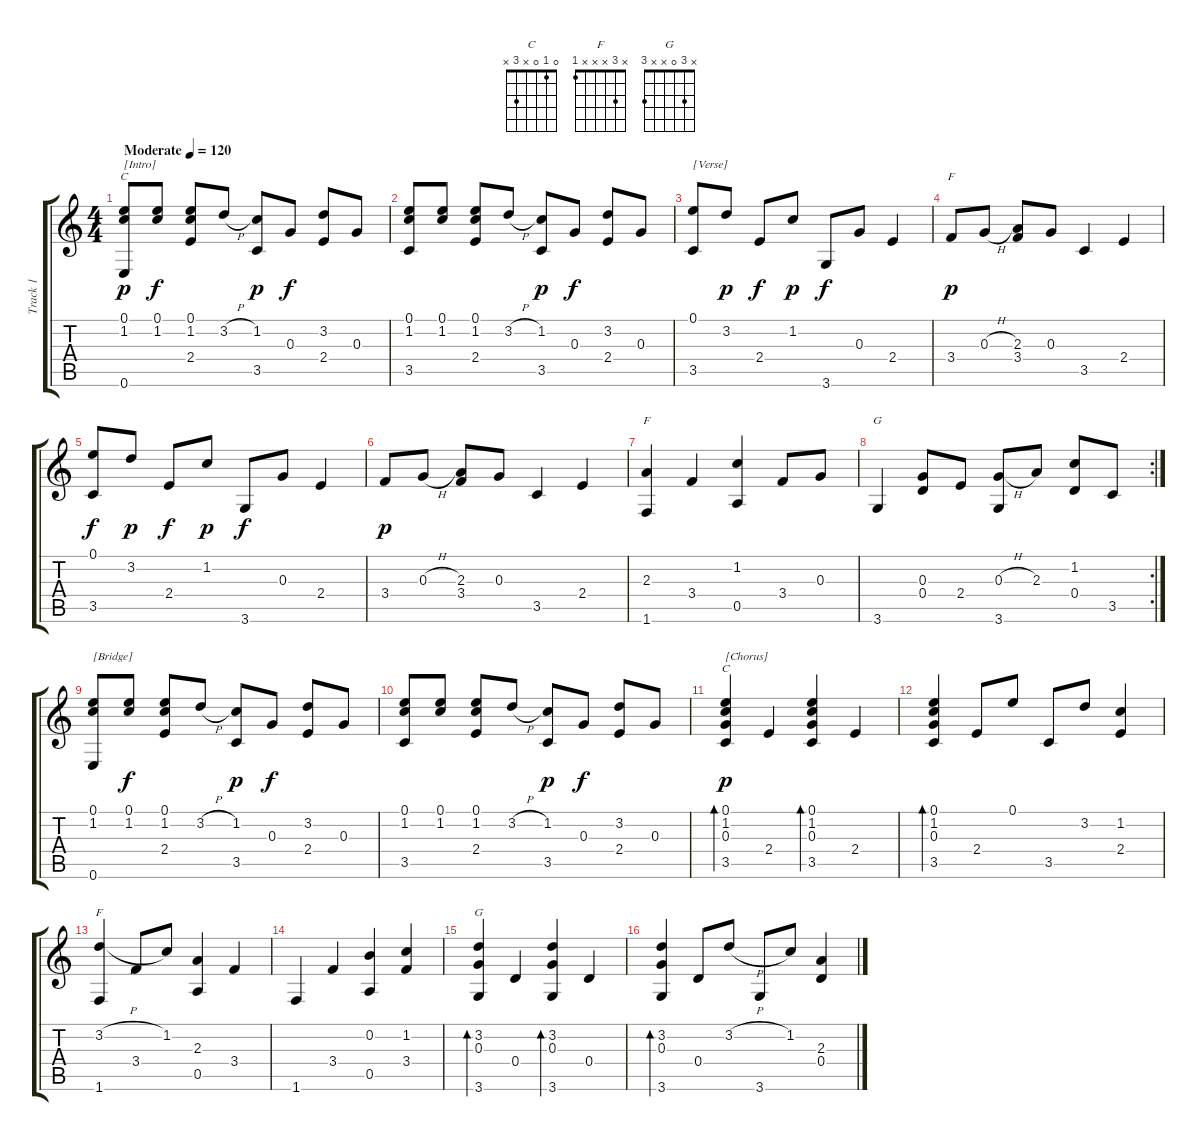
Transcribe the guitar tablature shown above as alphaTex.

\track ("Track 1" "Track 1") {instrument acousticguitarsteel}
\staff {score tabs}
\tuning (E4 B3 G3 D3 A2 E2) {hide}
\chord ("C" x x x x 3 x)
\chord ("F" x x x 3 x x)
\chord ("F" x x 2 x x 1)
\chord ("G" x x x x x 3)
\chord ("C" 0 1 0 x 3 x)
\chord ("F" x 3 x x x 1)
\chord ("G" x 3 0 x x 3)
\ts (4 4)
\tempo (120 "Moderate")
\clef g2
\ks c
(0.1 1.2 0.6).8{ch "C" txt "[Intro]" dy p instrument acousticguitarsteel} (0.1 1.2).8{dy f} (0.1 1.2 2.4).8 3.2{h}.8 (1.2 3.5).8{dy p} 0.3.8{dy f} (3.2 2.4).8 0.3.8 |
(0.1 1.2 3.5).8 (0.1 1.2).8 (0.1 1.2 2.4).8 3.2{h}.8 (1.2 3.5).8{dy p} 0.3.8{dy f} (3.2 2.4).8 0.3.8 |
(0.1 3.5).8{txt "[Verse]"} 3.2.8{dy p} 2.4.8{dy f} 1.2.8{dy p} 3.6.8{dy f} 0.3.8 2.4.4 |
3.4.8{ch "F" dy p} 0.3{h}.8 (2.3 3.4).8 0.3.8 3.5.4 2.4.4 |
(0.1 3.5).8{dy f} 3.2.8{dy p} 2.4.8{dy f} 1.2.8{dy p} 3.6.8{dy f} 0.3.8 2.4.4 |
3.4.8{dy p} 0.3{h}.8 (2.3 3.4).8 0.3.8 3.5.4 2.4.4 |
(2.3 1.6).4{ch "F"} 3.4.4 (1.2 0.5).4 3.4.8 0.3.8 |
\rc 2
3.6.4{ch "G"} (0.3 0.4).8 2.4.8 (0.3{h} 3.6).8 2.3.8 (1.2 0.4).8 3.5.8 |
(0.1 1.2 0.6).8{txt "[Bridge]"} (0.1 1.2).8{dy f} (0.1 1.2 2.4).8 3.2{h}.8 (1.2 3.5).8{dy p} 0.3.8{dy f} (3.2 2.4).8 0.3.8 |
(0.1 1.2 3.5).8 (0.1 1.2).8 (0.1 1.2 2.4).8 3.2{h}.8 (1.2 3.5).8{dy p} 0.3.8{dy f} (3.2 2.4).8 0.3.8 |
(0.1 1.2 0.3 3.5).4{bd 120 ch "C" txt "[Chorus]" dy p} 2.4.4 (0.1 1.2 0.3 3.5).4{bd 120} 2.4.4 |
(0.1 1.2 0.3 3.5).4{bd 120} 2.4.8 0.1.8 3.5.8 3.2.8 (1.2 2.4).4 |
(3.2{h} 1.6).4{ch "F"} 3.4.8 1.2.8 (2.3 0.5).4 3.4.4 |
1.6.4 3.4.4 (0.2 0.5).4 (1.2 3.4).4 |
(3.2 0.3 3.6).4{bd 120 ch "G"} 0.4.4 (3.2 0.3 3.6).4{bd 120} 0.4.4 |
(3.2 0.3 3.6).4{bd 120} 0.4.8 3.2{h}.8 3.6.8 1.2.8 (2.3 0.4).4
